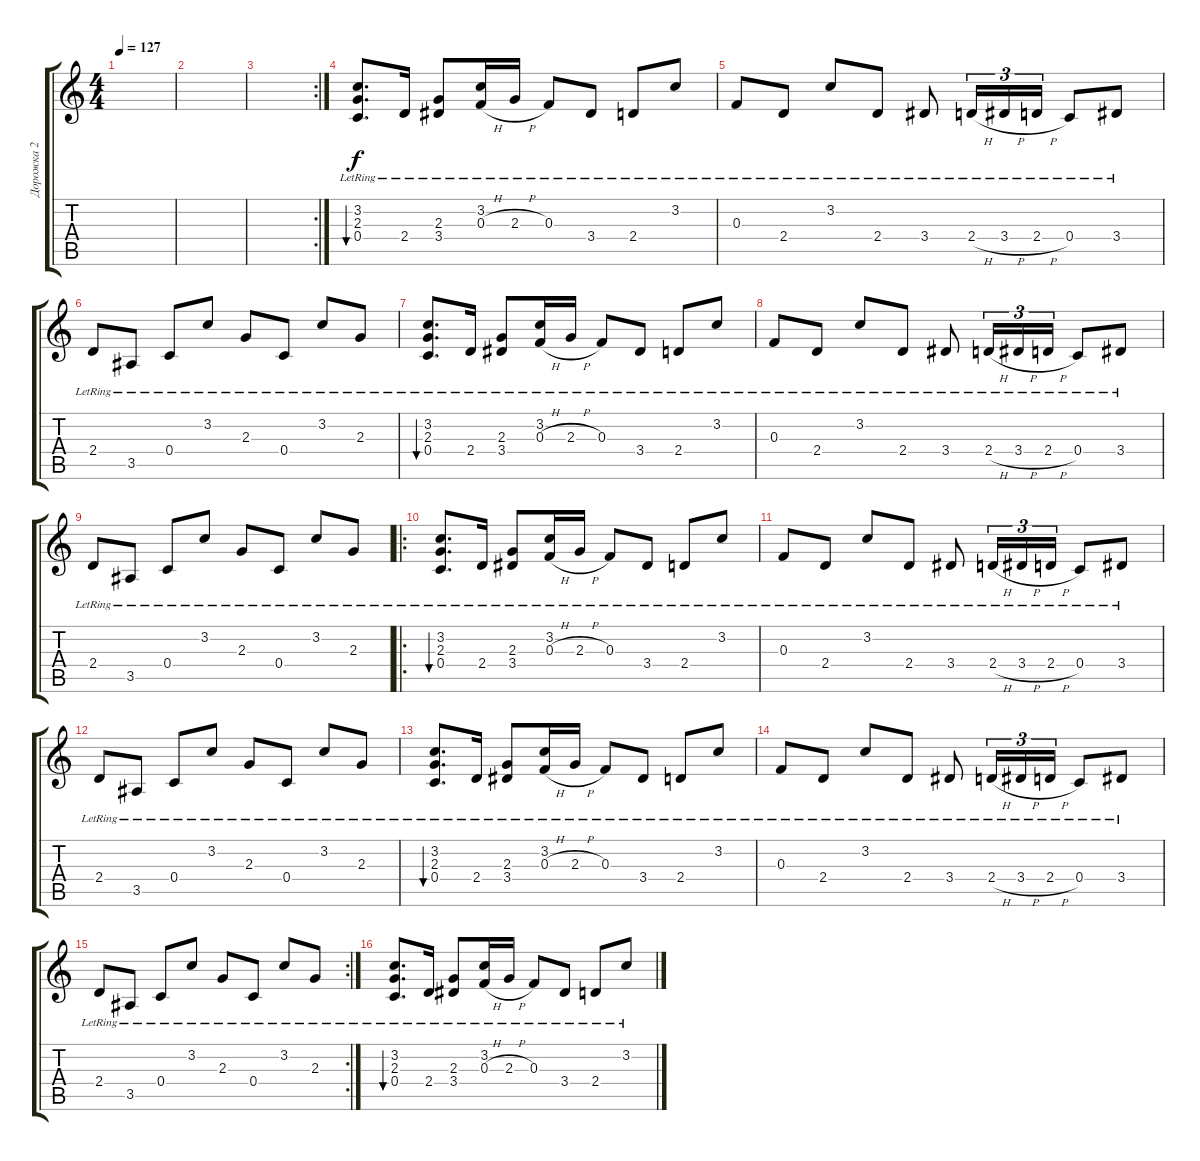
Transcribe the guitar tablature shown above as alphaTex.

\track ("Дорожка 2" "Дорожка 2") {instrument acousticguitarnylon}
\staff {score tabs}
\tuning (D4 A3 F3 C3 G2 D2) {hide}
\ts (4 4)
\tempo 127
\clef g2
\ks c
|
|
\rc 2
|
(3.2{lr} 2.3{lr} 0.4{lr}).8{d bu 240} 2.4{lr}.16 (2.3{lr} 3.4{lr}).8 (3.2{lr} 0.3{h lr}).16 2.3{h lr}.16 0.3{lr}.8 3.4{lr}.8 2.4{lr}.8 3.2{lr}.8 |
0.3{lr}.8 2.4{lr}.8 3.2{lr}.8 2.4{lr}.8 3.4{lr}.8 2.4{h lr}.16{tu (3 2)} 3.4{h lr}.16{tu (3 2)} 2.4{h lr}.16{tu (3 2)} 0.4{lr}.8 3.4{lr}.8 |
2.4{lr}.8 3.5{lr}.8 0.4{lr}.8 3.2{lr}.8 2.3{lr}.8 0.4{lr}.8 3.2{lr}.8 2.3{lr}.8 |
(3.2{lr} 2.3{lr} 0.4{lr}).8{d bu 240} 2.4{lr}.16 (2.3{lr} 3.4{lr}).8 (3.2{lr} 0.3{h lr}).16 2.3{h lr}.16 0.3{lr}.8 3.4{lr}.8 2.4{lr}.8 3.2{lr}.8 |
0.3{lr}.8 2.4{lr}.8 3.2{lr}.8 2.4{lr}.8 3.4{lr}.8 2.4{h lr}.16{tu (3 2)} 3.4{h lr}.16{tu (3 2)} 2.4{h lr}.16{tu (3 2)} 0.4{lr}.8 3.4{lr}.8 |
2.4{lr}.8 3.5{lr}.8 0.4{lr}.8 3.2{lr}.8 2.3{lr}.8 0.4{lr}.8 3.2{lr}.8 2.3{lr}.8 |
\ro
(3.2{lr} 2.3{lr} 0.4{lr}).8{d bu 240} 2.4{lr}.16 (2.3{lr} 3.4{lr}).8 (3.2{lr} 0.3{h lr}).16 2.3{h lr}.16 0.3{lr}.8 3.4{lr}.8 2.4{lr}.8 3.2{lr}.8 |
0.3{lr}.8 2.4{lr}.8 3.2{lr}.8 2.4{lr}.8 3.4{lr}.8 2.4{h lr}.16{tu (3 2)} 3.4{h lr}.16{tu (3 2)} 2.4{h lr}.16{tu (3 2)} 0.4{lr}.8 3.4{lr}.8 |
2.4{lr}.8 3.5{lr}.8 0.4{lr}.8 3.2{lr}.8 2.3{lr}.8 0.4{lr}.8 3.2{lr}.8 2.3{lr}.8 |
(3.2{lr} 2.3{lr} 0.4{lr}).8{d bu 240} 2.4{lr}.16 (2.3{lr} 3.4{lr}).8 (3.2{lr} 0.3{h lr}).16 2.3{h lr}.16 0.3{lr}.8 3.4{lr}.8 2.4{lr}.8 3.2{lr}.8 |
0.3{lr}.8 2.4{lr}.8 3.2{lr}.8 2.4{lr}.8 3.4{lr}.8 2.4{h lr}.16{tu (3 2)} 3.4{h lr}.16{tu (3 2)} 2.4{h lr}.16{tu (3 2)} 0.4{lr}.8 3.4{lr}.8 |
\rc 2
2.4{lr}.8 3.5{lr}.8 0.4{lr}.8 3.2{lr}.8 2.3{lr}.8 0.4{lr}.8 3.2{lr}.8 2.3{lr}.8 |
(3.2{lr} 2.3{lr} 0.4{lr}).8{d bu 240} 2.4{lr}.16 (2.3{lr} 3.4{lr}).8 (3.2{lr} 0.3{h lr}).16 2.3{h lr}.16 0.3{lr}.8 3.4{lr}.8 2.4{lr}.8 3.2{lr}.8
